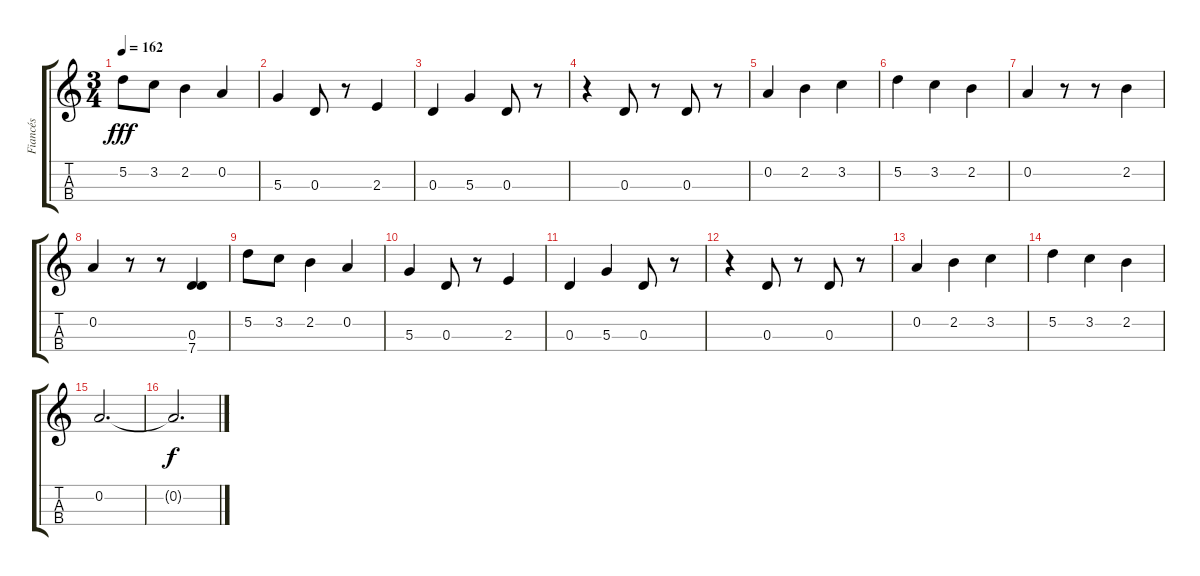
\track ("Fiancés" "Fiancés") {instrument harmonica}
\staff {score tabs}
\tuning (E5 A4 D4 G3) {hide}
\ts (3 4)
\tempo 162
\clef g2
\ks c
5.2.8{dy fff} 3.2.8 2.2.4 0.2.4 |
5.3.4 0.3.8 r.8 2.3.4 |
0.3.4 5.3.4 0.3.8 r.8 |
r.4 0.3.8 r.8 0.3.8 r.8 |
0.2.4 2.2.4 3.2.4 |
5.2.4 3.2.4 2.2.4 |
0.2.4 r.8 r.8 2.2.4 |
0.2.4 r.8 r.8 (0.3 7.4).4 |
5.2.8 3.2.8 2.2.4 0.2.4 |
5.3.4 0.3.8 r.8 2.3.4 |
0.3.4 5.3.4 0.3.8 r.8 |
r.4 0.3.8 r.8 0.3.8 r.8 |
0.2.4 2.2.4 3.2.4 |
5.2.4 3.2.4 2.2.4 |
0.2.2{d} |
0.2{t}.2{d dy f}
